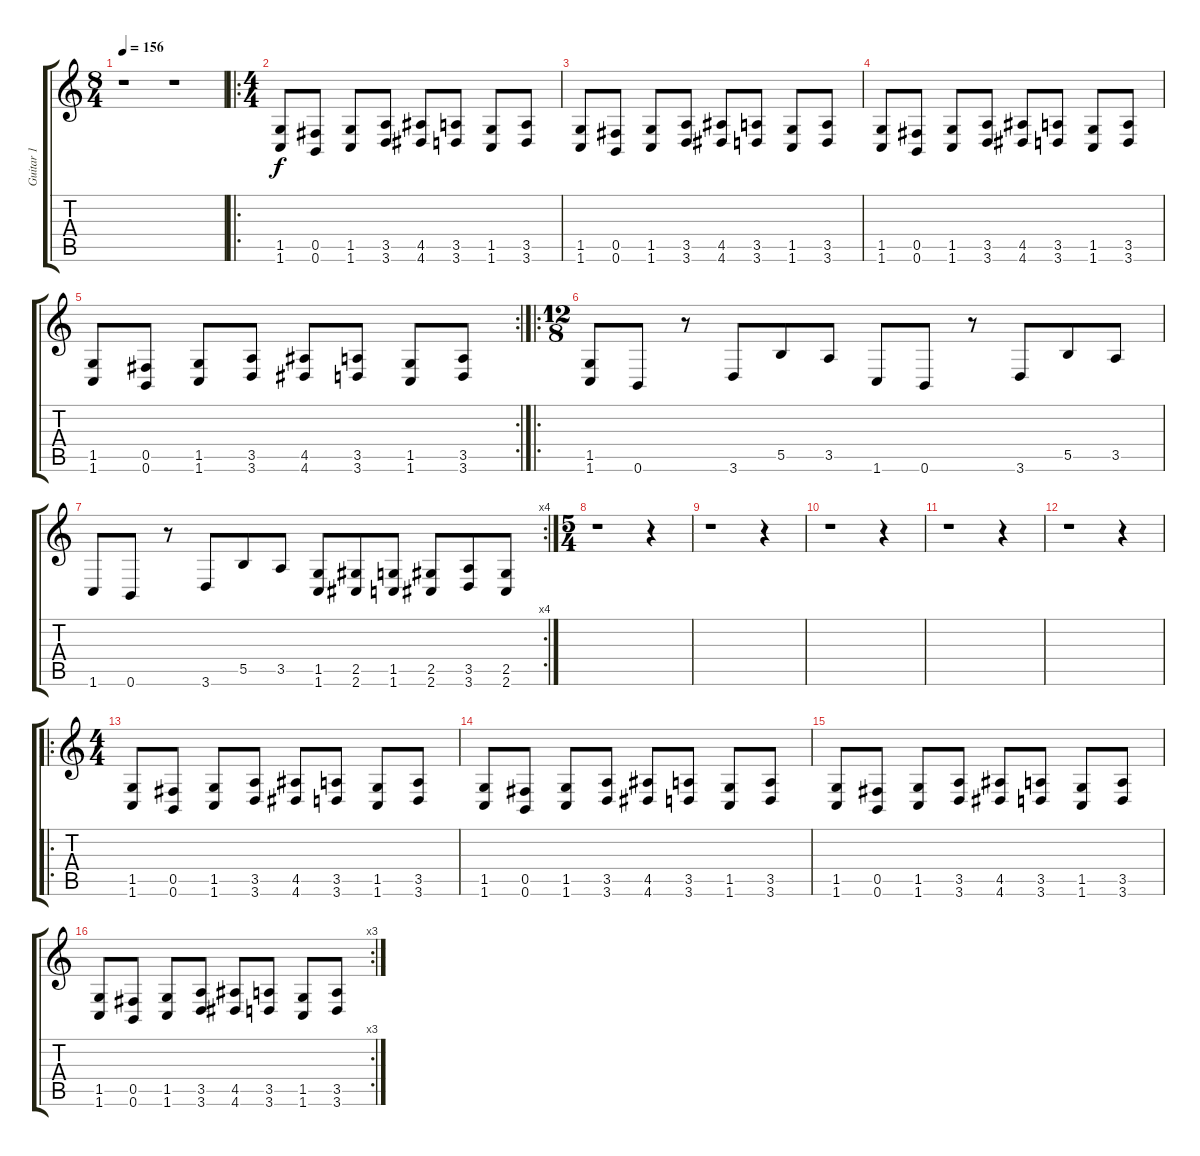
\track ("Guitar 1" "Guitar 1") {instrument distortionguitar}
\staff {score tabs}
\tuning (Db4 Ab3 E3 B2 Gb2 B1) {hide}
\ts (8 4)
\tempo 156
\clef g2
\ks c
r.1{dy f} r.1 |
\ro
\ts (4 4)
(1.5 1.6).8 (0.5 0.6).8 (1.5 1.6).8 (3.5 3.6).8 (4.5 4.6).8 (3.5 3.6).8 (1.5 1.6).8 (3.5 3.6).8 |
(1.5 1.6).8 (0.5 0.6).8 (1.5 1.6).8 (3.5 3.6).8 (4.5 4.6).8 (3.5 3.6).8 (1.5 1.6).8 (3.5 3.6).8 |
(1.5 1.6).8 (0.5 0.6).8 (1.5 1.6).8 (3.5 3.6).8 (4.5 4.6).8 (3.5 3.6).8 (1.5 1.6).8 (3.5 3.6).8 |
\rc 2
(1.5 1.6).8 (0.5 0.6).8 (1.5 1.6).8 (3.5 3.6).8 (4.5 4.6).8 (3.5 3.6).8 (1.5 1.6).8 (3.5 3.6).8 |
\ro
\ts (12 8)
(1.5 1.6).8 0.6.8 r.8 3.6.8 5.5.8 3.5.8 1.6.8 0.6.8 r.8 3.6.8 5.5.8 3.5.8 |
\rc 4
1.6.8 0.6.8 r.8 3.6.8 5.5.8 3.5.8 (1.5 1.6).8 (2.5 2.6).8 (1.5 1.6).8 (2.5 2.6).8 (3.5 3.6).8 (2.5 2.6).8 |
\ts (5 4)
r.1 r.4 |
r.1 r.4 |
r.1 r.4 |
r.1 r.4 |
r.1 r.4 |
\ro
\ts (4 4)
(1.5 1.6).8 (0.5 0.6).8 (1.5 1.6).8 (3.5 3.6).8 (4.5 4.6).8 (3.5 3.6).8 (1.5 1.6).8 (3.5 3.6).8 |
(1.5 1.6).8 (0.5 0.6).8 (1.5 1.6).8 (3.5 3.6).8 (4.5 4.6).8 (3.5 3.6).8 (1.5 1.6).8 (3.5 3.6).8 |
(1.5 1.6).8 (0.5 0.6).8 (1.5 1.6).8 (3.5 3.6).8 (4.5 4.6).8 (3.5 3.6).8 (1.5 1.6).8 (3.5 3.6).8 |
\rc 3
(1.5 1.6).8 (0.5 0.6).8 (1.5 1.6).8 (3.5 3.6).8 (4.5 4.6).8 (3.5 3.6).8 (1.5 1.6).8 (3.5 3.6).8
